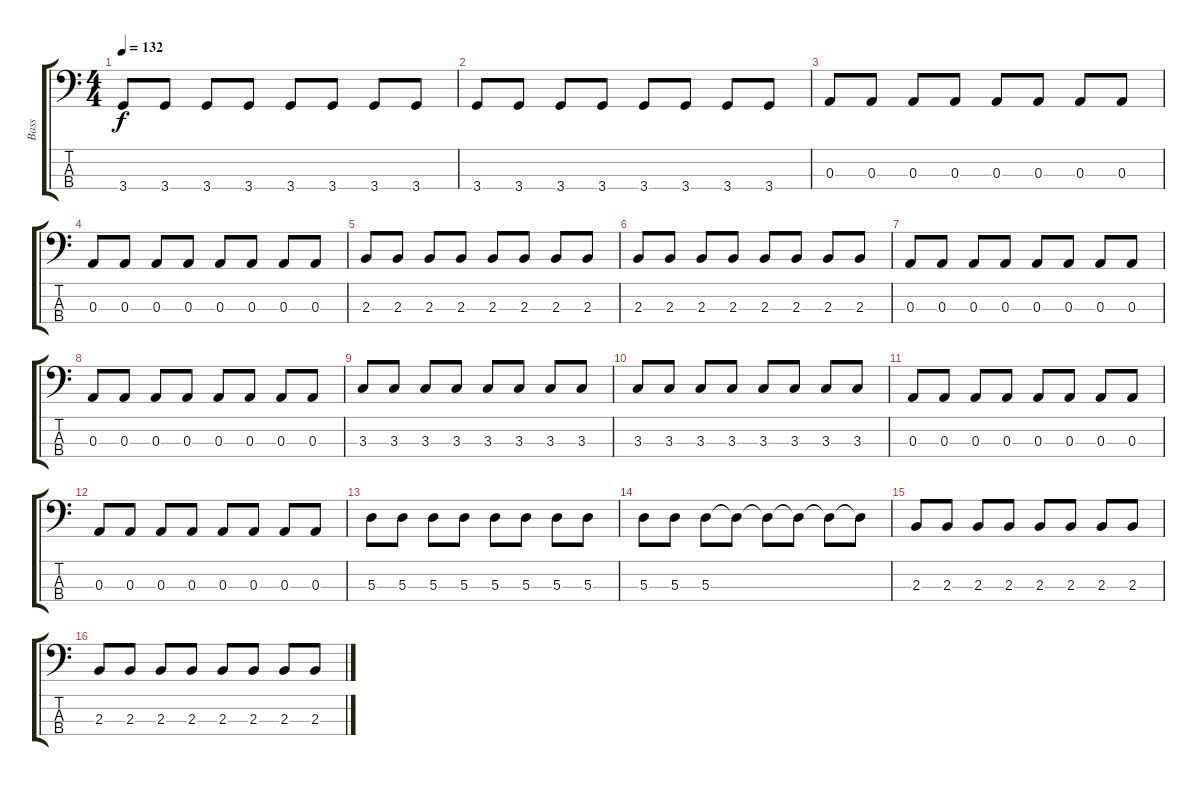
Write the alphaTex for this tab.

\track ("Bass" "Bass") {instrument electricbassfinger}
\staff {score tabs}
\tuning (G2 D2 A1 E1) {hide}
\ts (4 4)
\tempo 132
\clef f4
\ks c
3.4.8{dy f} 3.4.8 3.4.8 3.4.8 3.4.8 3.4.8 3.4.8 3.4.8 |
3.4.8 3.4.8 3.4.8 3.4.8 3.4.8 3.4.8 3.4.8 3.4.8 |
0.3.8 0.3.8 0.3.8 0.3.8 0.3.8 0.3.8 0.3.8 0.3.8 |
0.3.8 0.3.8 0.3.8 0.3.8 0.3.8 0.3.8 0.3.8 0.3.8 |
2.3.8 2.3.8 2.3.8 2.3.8 2.3.8 2.3.8 2.3.8 2.3.8 |
2.3.8 2.3.8 2.3.8 2.3.8 2.3.8 2.3.8 2.3.8 2.3.8 |
0.3.8 0.3.8 0.3.8 0.3.8 0.3.8 0.3.8 0.3.8 0.3.8 |
0.3.8 0.3.8 0.3.8 0.3.8 0.3.8 0.3.8 0.3.8 0.3.8 |
3.3.8 3.3.8 3.3.8 3.3.8 3.3.8 3.3.8 3.3.8 3.3.8 |
3.3.8 3.3.8 3.3.8 3.3.8 3.3.8 3.3.8 3.3.8 3.3.8 |
0.3.8 0.3.8 0.3.8 0.3.8 0.3.8 0.3.8 0.3.8 0.3.8 |
0.3.8 0.3.8 0.3.8 0.3.8 0.3.8 0.3.8 0.3.8 0.3.8 |
5.3.8 5.3.8 5.3.8 5.3.8 5.3.8 5.3.8 5.3.8 5.3.8 |
5.3.8 5.3.8 5.3.8 5.3{t}.8 5.3{t}.8 5.3{t}.8 5.3{t}.8 5.3{t}.8 |
2.3.8 2.3.8 2.3.8 2.3.8 2.3.8 2.3.8 2.3.8 2.3.8 |
2.3.8 2.3.8 2.3.8 2.3.8 2.3.8 2.3.8 2.3.8 2.3.8
